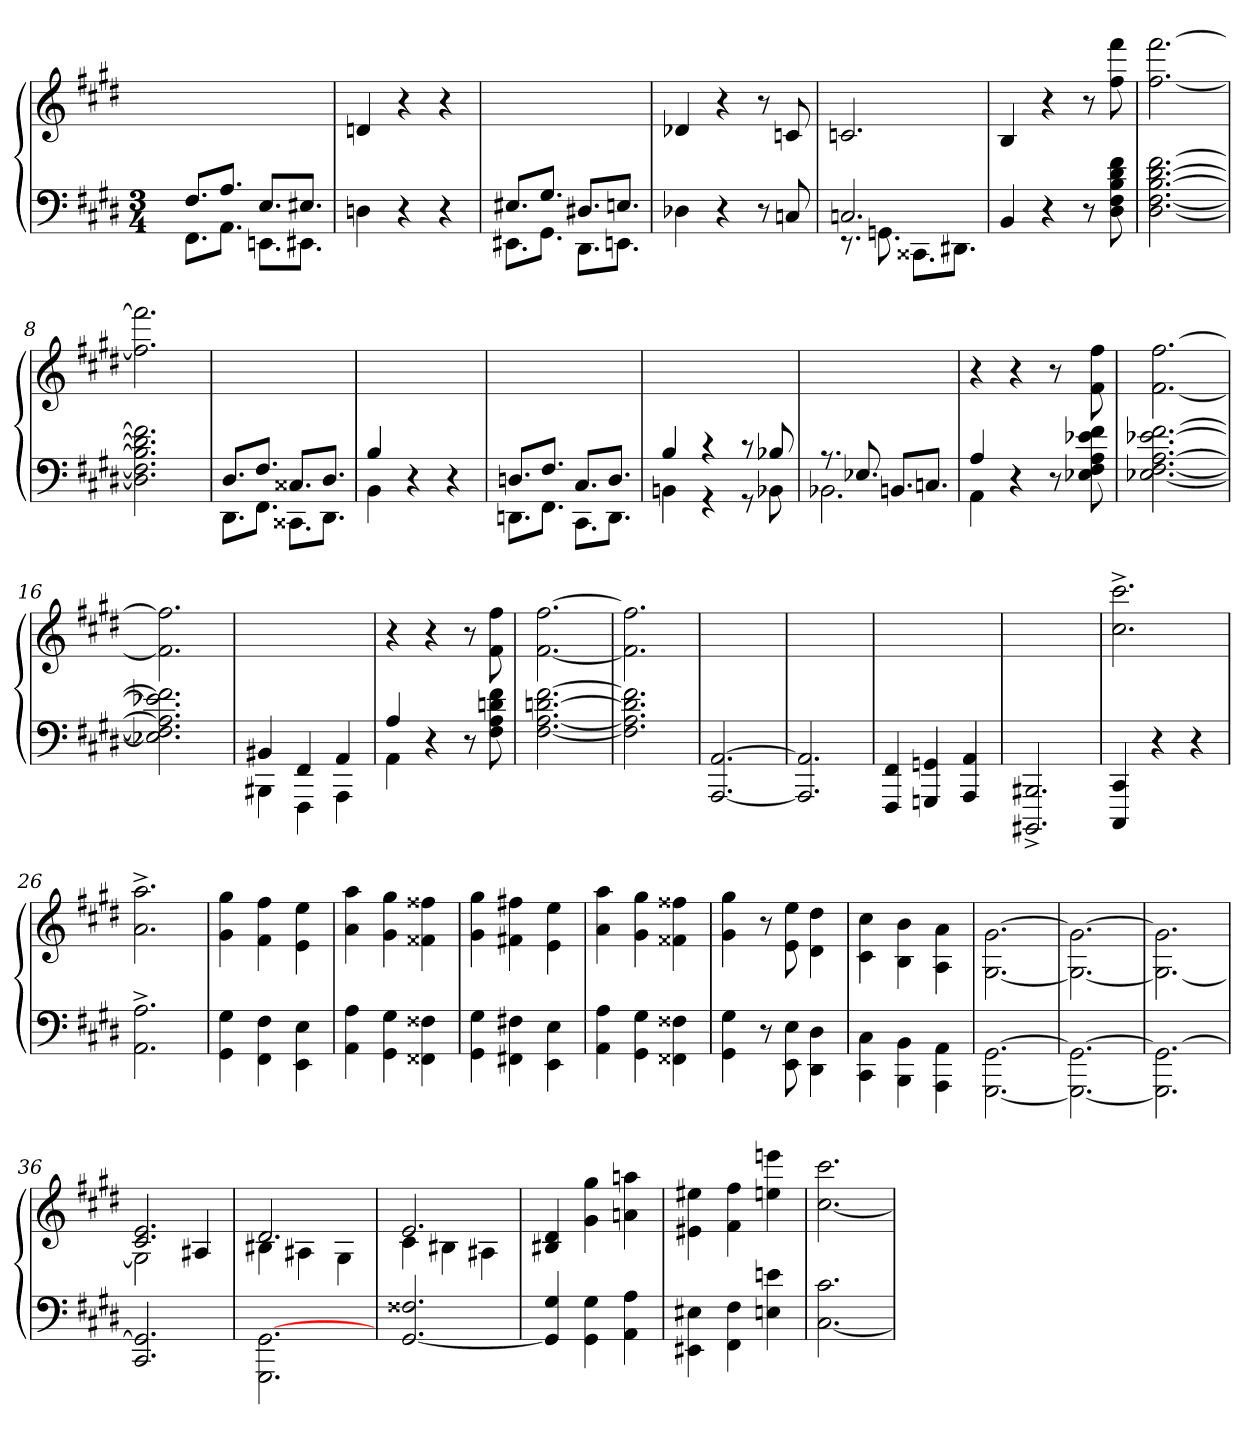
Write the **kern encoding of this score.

**kern	**kern
*part2	*part1
*staff2	*staff1
*	*I""Piano
*clefF4	*clefG2
*k[f#c#g#d#]	*k[f#c#g#d#]
*M3/4	*
=1	=1
*^	*
8.F#/L	8.FF#\L	2.r
8.A/J	8.AA\J	.
8.E/L	8.EEn\L	.
8.E#X/J	8.EE#X\J	.
*v	*v	*
=2	=2
4Dn\	4dn/
4r	4r
4r	4r
=3	=3
*^	*
8.E#X/L	8.EE#X\L	2.r
8.G#/J	8.GG#\J	.
8.D#X/L	8.DD#\L	.
8.En/J	8.EEn\J	.
*v	*v	*
=4	=4
4D-X\	4d-X/
4r	4r
8r	8r
8Cn/	8cn/
=5	=5
*^	*
2.Cn/	8.r	2.cn/
.	8.GGn\	.
.	8.CC##X\L	.
.	8.DD#X\J	.
*v	*v	*
=6	=6
4BB/	4B/
4r	4r
8r	8r
8D#\ 8F#\ 8B\ 8d#\ 8f#\	8ff#\ 8fff#\
=7	=7
[2.D#\ [2.F#\ [2.B\ [2.d#\ [2.f#\	[2.ff#\ [2.fff#\
=8	=8
2.D#\] 2.F#\] 2.B\] 2.d#\] 2.f#\]	2.ff#\] 2.fff#\]
=9	=9
*^	*
8.D#/L	8.DD#\L	2.r
8.F#/J	8.FF#\J	.
8.C##X/L	8.CC##\L	.
8.D#/J	8.DD#\J	.
=10	=10	=10
4B/	4BB\	2.r
4r	2ryy	.
4r	.	.
=11	=11	=11
8.Dn/L	8.DDn\L	2.r
8.F#/J	8.FF#\J	.
8.C#/L	8.CC#\L	.
8.D/J	8.DD\J	.
=12	=12	=12
4B/	4BBn\	2.r
4r	4r	.
8r	8r	.
8B-X/	8BB-X\	.
=13	=13	=13
8.r	2.BB-X\	2.r
8.E-X/	.	.
8.BBn/L	.	.
8.Cn/J	.	.
=14	=14	=14
4A/	4AA\	4r
4r	2ryy	4r
8r	.	8r
8E-X\ 8F#\ 8A\ 8e-X\ 8f#\	.	8f#\ 8ff#\
*v	*v	*
=15	=15
[2.E-X\ [2.F#\ [2.A\ [2.e-X\ [2.f#\	[2.f#\ [2.ff#\
=16	=16
2.E-X\] 2.F#\] 2.A\] 2.e-X\] 2.f#\]	2.f#\] 2.ff#\]
=17	=17
*^	*
4BBB#X\	4BB#/	2.r
4FFF#\	4FF#/	.
4AAA\	4AA/	.
=18	=18	=18
4A/	4AA\	4r
4r	2ryy	4r
8r	.	8r
8F#\ 8A\ 8dn\ 8f#\	.	8f#\ 8ff#\
*v	*v	*
=19	=19
[2.F#\ [2.A\ [2.dn\ [2.f#\	[2.f#\ [2.ff#\
=20	=20
2.F#\] 2.A\] 2.dn\] 2.f#\]	2.f#\] 2.ff#\]
=21	=21
[2.AAA/ [2.AA/	2.r
=22	=22
2.AAA/] 2.AA/]	2.r
=23	=23
4FFF#/ 4FF#/	2.r
4GGGn/ 4GGn/	.
4AAA/ 4AA/	.
=24	=24
2.BBBB#X/^> 2.BBB#X/^>	2.r
=25	=25
4CCC#/ 4CC#/	2.cc#\^> 2.ccc#\^>
4r	.
4r	.
=26	=26
2.AA\^> 2.A\^>	2.a\^> 2.aa\^>
=27	=27
4GG#\ 4G#\	4g#\ 4gg#\
4FF#\ 4F#\	4f#\ 4ff#\
4EE\ 4E\	4e\ 4ee\
=28	=28
4AA\ 4A\	4a\ 4aa\
4GG#\ 4G#\	4g#\ 4gg#\
4FF##X\ 4F##X\	4f##X\ 4ff##X\
=29	=29
4GG#\ 4G#\	4g#\ 4gg#\
4FF#X\ 4F#X\	4f#X\ 4ff#X\
4EE\ 4E\	4e\ 4ee\
=30	=30
4AA\ 4A\	4a\ 4aa\
4GG#\ 4G#\	4g#\ 4gg#\
4FF##X\ 4F##X\	4f##X\ 4ff##X\
=31	=31
4GG#\ 4G#\	4g#\ 4gg#\
8r	8r
8EE\ 8E\	8e\ 8ee\
4DD#\ 4D#\	4d#\ 4dd#\
=32	=32
4CC#\ 4C#\	4c#\ 4cc#\
4BBB\ 4BB\	4B\ 4b\
4AAA\ 4AA\	4A\ 4a\
=33	=33
[2.GGG#\ [2.GG#\	[2.G#\ [2.g#\
=34	=34
2.GGG#\_ 2.GG#\_	2.G#\_ 2.g#\_
=35	=35
2.GGG#\] 2.GG#\_	2.G#\_ 2.g#\]
=36	=36
*	*^
2.CC#/ 2.GG#/]	2G#\]	2.c#/ 2.e/
.	4A#X/	.
=37	=37	=37
2.GGG#\ [2.GG#\	4B#X\	2.d#/
.	4A#X\	.
.	4G#\	.
=38	=38	=38
[2.GG#/ 2.F##X/	4c#\	2.e/
.	4B#X\	.
.	4A#X\	.
*	*v	*v
=39	=39
4GG#/] 4G#/	4B#X/ 4d#/
4GG#\ 4G#\	4g#\ 4gg#\
4AA\ 4A\	4an\ 4aan\
=40	=40
4EE#X\ 4E#X\	4e#X\ 4ee#X\
4FF#\ 4F#\	4f#\ 4ff#\
4En\ 4en\	4een\ 4eeen\
=41	=41
[2.C#\ 2.c#\	[2.cc#\ 2.ccc#\
=	=
*-	*-
